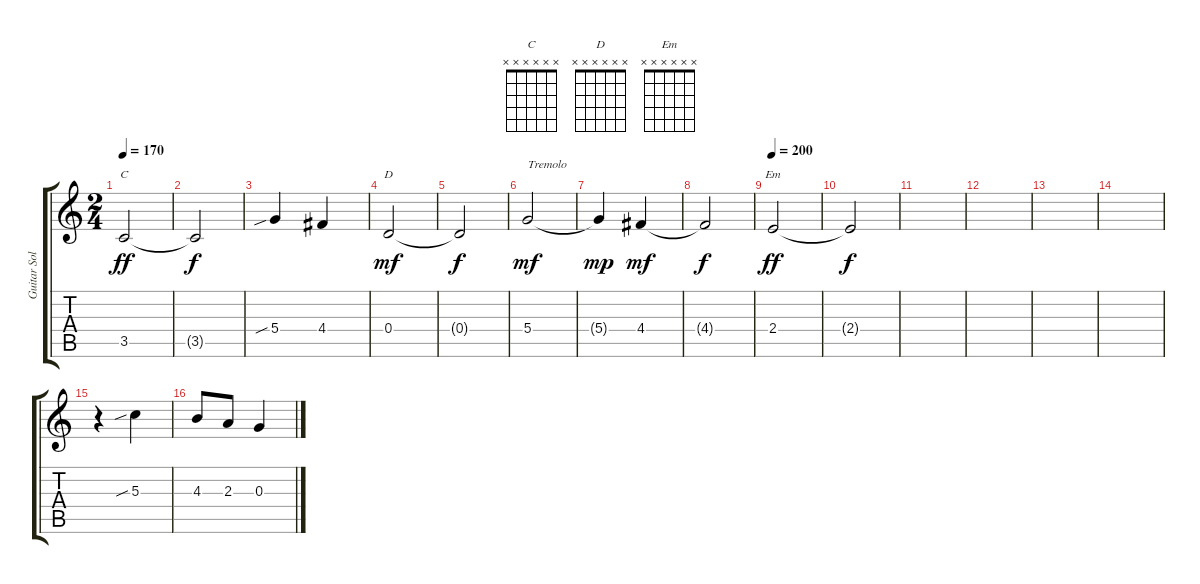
\track ("Guitar Solo" "Guitar Sol") {instrument electricguitarclean}
\staff {score tabs}
\tuning (E4 B3 G3 D3 A2 E2) {hide}
\chord ("C" x x x x x x)
\chord ("D" x x x x x x)
\chord ("Em" x x x x x x)
\ts (2 4)
\tempo 170
\clef g2
\ks c
3.5.2{ch "C" dy ff} |
3.5{t}.2{dy f} |
5.4{sib}.4 4.4.4 |
0.4.2{ch "D" dy mf} |
0.4{t}.2{dy f} |
5.4.2{txt "Tremolo" dy mf} |
5.4{t}.4{dy mp} 4.4.4{dy mf} |
4.4{t}.2{dy f} |
\tempo 200
2.4.2{ch "Em" dy ff} |
2.4{t}.2{dy f} |
|
|
|
|
r.4 5.3{sib}.4 |
4.3.8 2.3.8 0.3.4
